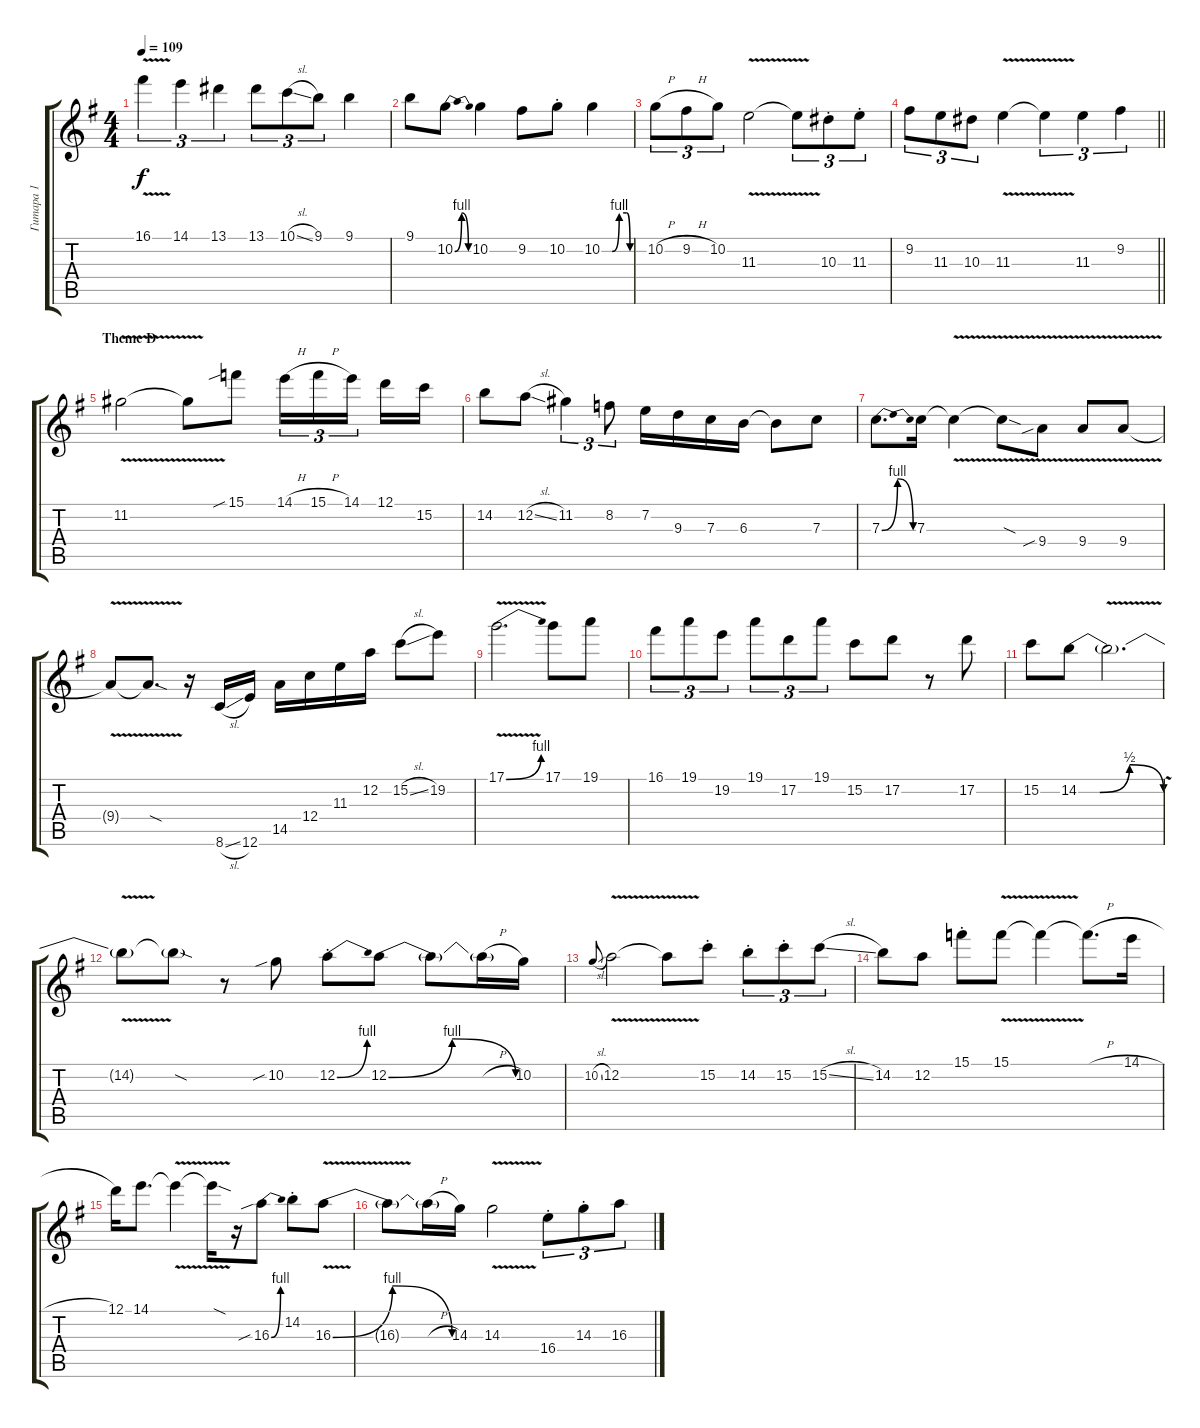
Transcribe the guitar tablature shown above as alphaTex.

\track ("Гитара 1" "Гитара 1") {instrument distortionguitar}
\staff {score tabs}
\tuning (D4 A3 F3 C3 G2 E2) {hide}
\ts (4 4)
\tempo 109
\clef g2
\ks eminor
16.1{v}.4{tu (3 2) dy f} 14.1.4{tu (3 2)} 13.1.4{tu (3 2)} 13.1.8{tu (3 2)} 10.1{sl}.8{tu (3 2)} 9.1.8{tu (3 2)} 9.1.4 |
9.1.8 10.2{be (bendrelease 0 0 15 4 47 4 60 0)}.8 10.2.4 9.2.8 10.2{st}.8 10.2{be (custom 0 0 22 0 37 4 53 4 60 0)}.4 |
10.2{h}.8{tu (3 2)} 9.2{h}.8{tu (3 2)} 10.2.8{tu (3 2)} 11.3{v}.2 11.3{t}.8{tu (3 2)} 10.3{st}.8{tu (3 2)} 11.3{st}.8{tu (3 2)} |
\barLineRight lightlight
9.2.8{tu (3 2)} 11.3.8{tu (3 2)} 10.3.8{tu (3 2)} 11.3{v}.4 11.3{t}.4{tu (3 2)} 11.3.4{tu (3 2)} 9.2.4{tu (3 2)} |
\section ("" "Theme D")
11.2{v}.2 11.2{t}.8 15.1{sib}.8 14.1{h}.16{tu (3 2)} 15.1{h}.16{tu (3 2)} 14.1.16{tu (3 2) beam splitsecondary} 12.1.16 15.2.16 |
14.2.8 12.2{sl}.8 11.2.4{tu (3 2)} 8.2.8{tu (3 2)} 7.2.16 9.3.16 7.3.16 6.3.16 6.3{t}.8 7.3.8 |
7.3{be (bendrelease 0 0 15 4 44 4 60 0)}.8{d} 7.3.16 7.3{v t}.4 7.3{sod t}.8 9.4{v sib}.8 9.4{v}.8 9.4{v}.8 |
9.4{v t}.8 9.4{sod t}.8{d} r.16 8.6{sl}.16 12.6.16 14.5.16 12.4.16 11.3.16 12.2.16 15.2{sl}.8 19.2.8 |
17.1{be (bend 0 0 60 4) v}.2{d} 17.1.8 19.1.8 |
16.1.8{tu (3 2)} 19.1.8{tu (3 2)} 19.2.8{tu (3 2)} 19.1.8{tu (3 2)} 17.2.8{tu (3 2)} 19.1.8{tu (3 2)} 15.2.8 17.2.8 r.8 17.2.8 |
15.2.8 14.2{be (custom 0 0 15 0 36 2 60 0)}.8 14.2{v t}.2{d} |
14.2{t}.8 14.2{sod t}.8 r.8 10.2{sib}.8 12.2{be (bend 0 0 60 4) st}.8 12.2{be (bendrelease 0 0 15 4 47 4 60 0)}.8 12.2{t}.8 12.2{h t}.16 10.2.16 |
10.2{sl}.8{gr onbeat} 12.2{v}.2 12.2{t}.8 15.2{st}.8 14.2{st}.8{tu (3 2)} 15.2{st}.8{tu (3 2)} 15.2{sl}.8{tu (3 2)} |
14.2.8 12.2.8 15.1{st}.8 15.1{v}.8 15.1{t}.4 15.1{h t}.8{d} 14.1{h}.16 |
12.1.16 14.1.8{d} 14.1{v t}.4 14.1{sod t}.16 r.16 16.3{be (bend 0 0 60 4) sib}.8 14.2{st}.8 16.3{be (bendrelease 0 0 15 4 54 4 60 0) v}.8 |
16.3{t}.8 16.3{h t}.16 14.3.16 14.3{v}.2 16.4{st}.8{tu (3 2)} 14.3{st}.8{tu (3 2)} 16.3.8{tu (3 2)}
